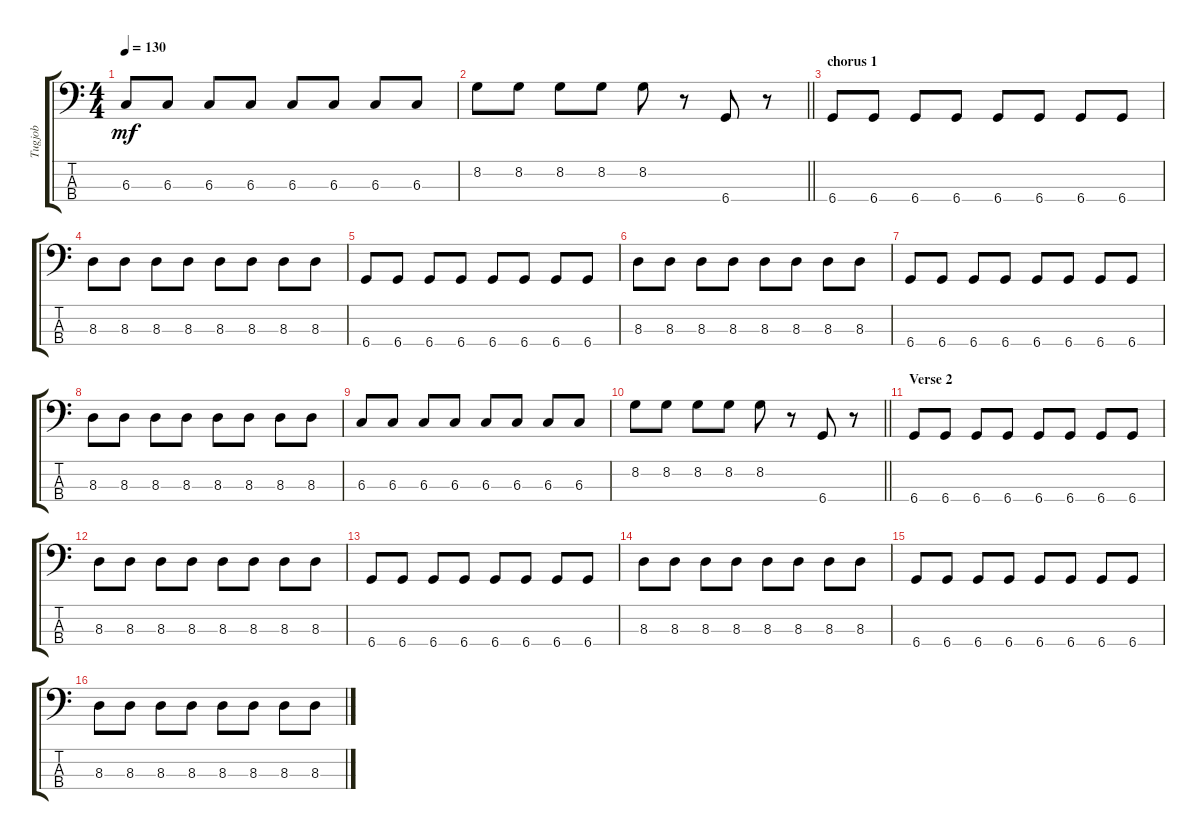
\track ("Tugjob" "Tugjob") {instrument electricbassfinger}
\staff {score tabs}
\tuning (E2 B1 Gb1 Db1) {hide}
\ts (4 4)
\tempo 130
\clef f4
\ks c
6.3.8{dy mf} 6.3.8 6.3.8 6.3.8 6.3.8 6.3.8 6.3.8 6.3.8 |
\barLineRight lightlight
8.2.8 8.2.8 8.2.8 8.2.8 8.2.8 r.8 6.4.8 r.8 |
\section ("" "chorus 1")
6.4.8 6.4.8 6.4.8 6.4.8 6.4.8 6.4.8 6.4.8 6.4.8 |
8.3.8 8.3.8 8.3.8 8.3.8 8.3.8 8.3.8 8.3.8 8.3.8 |
6.4.8 6.4.8 6.4.8 6.4.8 6.4.8 6.4.8 6.4.8 6.4.8 |
8.3.8 8.3.8 8.3.8 8.3.8 8.3.8 8.3.8 8.3.8 8.3.8 |
6.4.8 6.4.8 6.4.8 6.4.8 6.4.8 6.4.8 6.4.8 6.4.8 |
8.3.8 8.3.8 8.3.8 8.3.8 8.3.8 8.3.8 8.3.8 8.3.8 |
6.3.8 6.3.8 6.3.8 6.3.8 6.3.8 6.3.8 6.3.8 6.3.8 |
\barLineRight lightlight
8.2.8 8.2.8 8.2.8 8.2.8 8.2.8 r.8 6.4.8 r.8 |
\section ("" "Verse 2")
6.4.8 6.4.8 6.4.8 6.4.8 6.4.8 6.4.8 6.4.8 6.4.8 |
8.3.8 8.3.8 8.3.8 8.3.8 8.3.8 8.3.8 8.3.8 8.3.8 |
6.4.8 6.4.8 6.4.8 6.4.8 6.4.8 6.4.8 6.4.8 6.4.8 |
8.3.8 8.3.8 8.3.8 8.3.8 8.3.8 8.3.8 8.3.8 8.3.8 |
6.4.8 6.4.8 6.4.8 6.4.8 6.4.8 6.4.8 6.4.8 6.4.8 |
8.3.8 8.3.8 8.3.8 8.3.8 8.3.8 8.3.8 8.3.8 8.3.8
